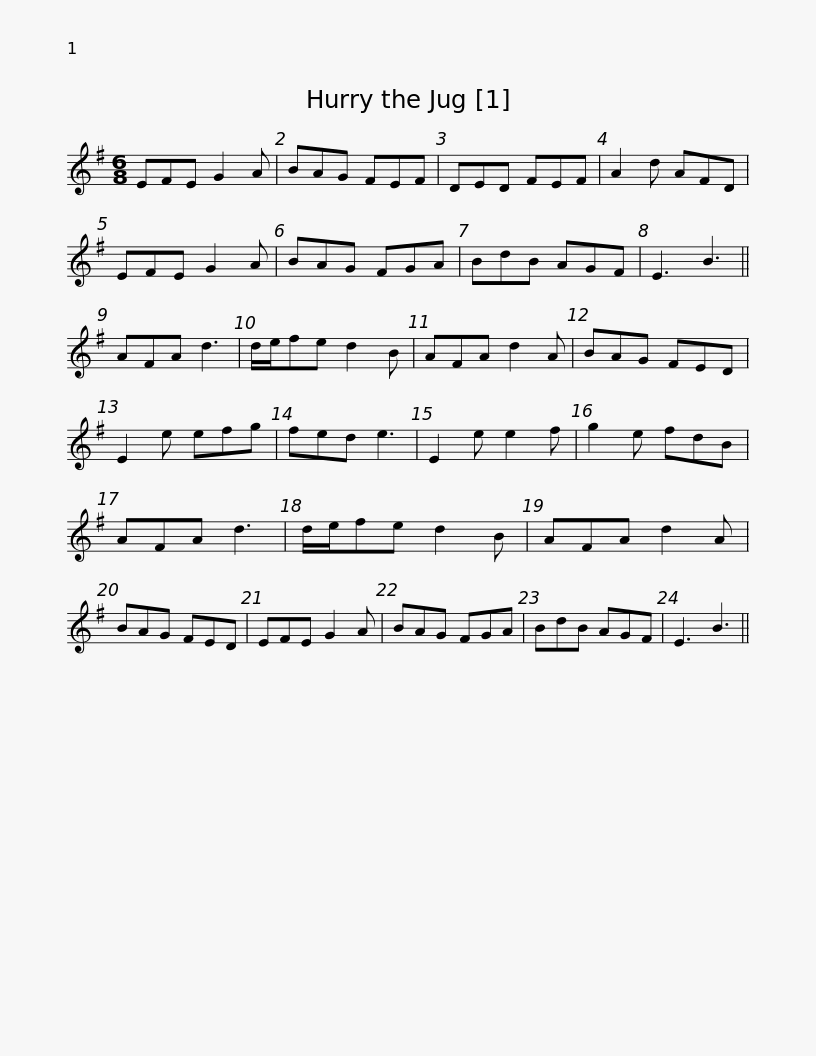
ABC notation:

X:1
L:1/8
M:6/8
I:linebreak $
K:Emin
V:1 treble
V:1
 EFE G2 A | BAG FEF | DED FEF | A2 d AFD | EFE G2 A | %5
 BAG FGA | BdB AGF | E3 B3 ||$ AFA d3 | d/e/fe d2 B | %10
 AFA d2 A | BAG FED | E2 e efg | fed e3 | E2 e e2 f | %15
 g2 e fdB | AFA d3 |$ d/e/fe d2 B | AFA d2 A | BAG FED | %20
 EFE G2 A | BAG FGA | BdB AGF | E3 B3 || %24
